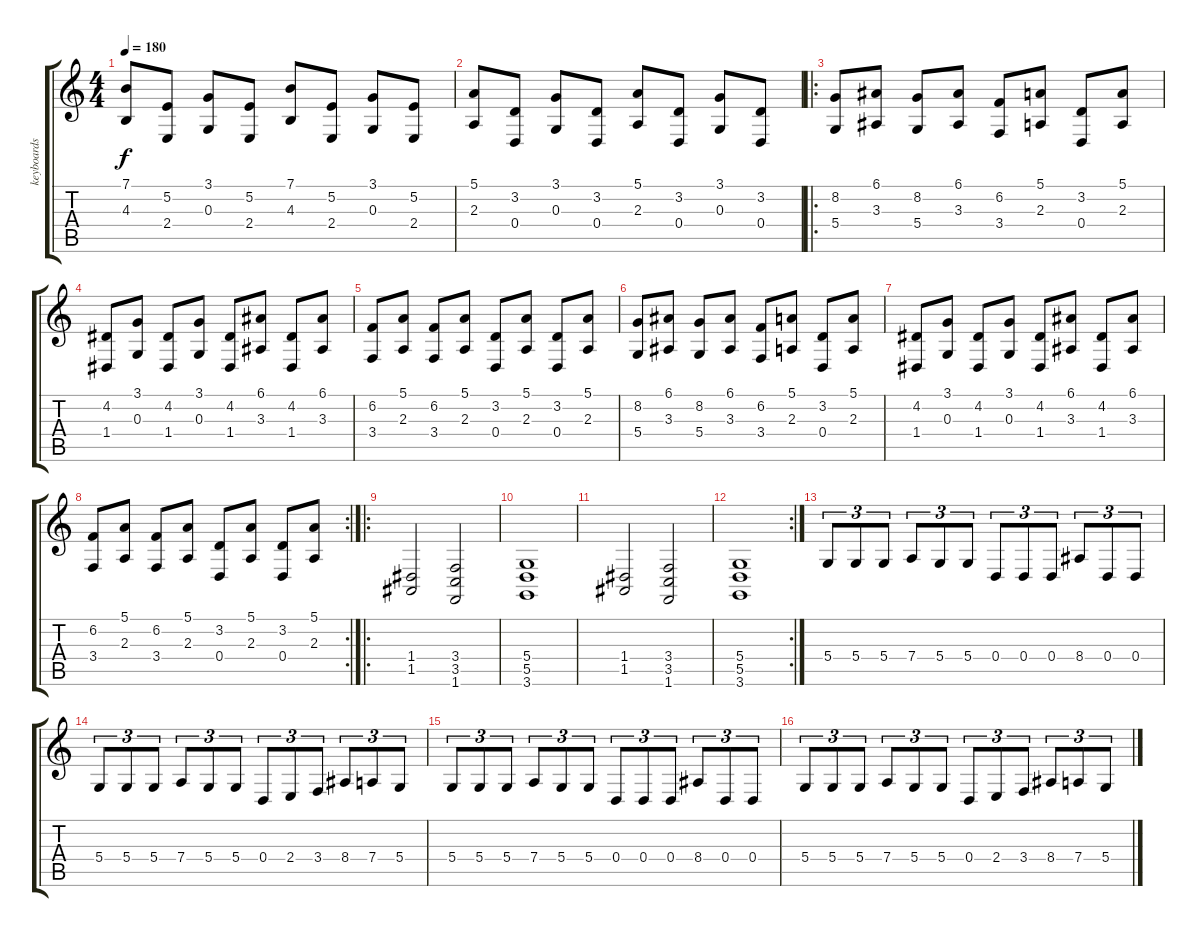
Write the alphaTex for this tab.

\track ("keyboards" "keyboards") {instrument stringensemble1}
\staff {score tabs}
\tuning (E4 B3 G3 D3 A2 E2) {hide}
\ts (4 4)
\tempo 180
\clef g2
\ks c
(7.1 4.3).8{dy f} (5.2 2.4).8 (3.1 0.3).8 (5.2 2.4).8 (7.1 4.3).8 (5.2 2.4).8 (3.1 0.3).8 (5.2 2.4).8 |
(5.1 2.3).8 (3.2 0.4).8 (3.1 0.3).8 (3.2 0.4).8 (5.1 2.3).8 (3.2 0.4).8 (3.1 0.3).8 (3.2 0.4).8 |
\ro
(8.2 5.4).8 (6.1 3.3).8 (8.2 5.4).8 (6.1 3.3).8 (6.2 3.4).8 (5.1 2.3).8 (3.2 0.4).8 (5.1 2.3).8 |
(4.2 1.4).8 (3.1 0.3).8 (4.2 1.4).8 (3.1 0.3).8 (4.2 1.4).8 (6.1 3.3).8 (4.2 1.4).8 (6.1 3.3).8 |
(6.2 3.4).8 (5.1 2.3).8 (6.2 3.4).8 (5.1 2.3).8 (3.2 0.4).8 (5.1 2.3).8 (3.2 0.4).8 (5.1 2.3).8 |
(8.2 5.4).8 (6.1 3.3).8 (8.2 5.4).8 (6.1 3.3).8 (6.2 3.4).8 (5.1 2.3).8 (3.2 0.4).8 (5.1 2.3).8 |
(4.2 1.4).8 (3.1 0.3).8 (4.2 1.4).8 (3.1 0.3).8 (4.2 1.4).8 (6.1 3.3).8 (4.2 1.4).8 (6.1 3.3).8 |
\rc 2
(6.2 3.4).8 (5.1 2.3).8 (6.2 3.4).8 (5.1 2.3).8 (3.2 0.4).8 (5.1 2.3).8 (3.2 0.4).8 (5.1 2.3).8 |
\ro
(1.4 1.5).2 (3.4 3.5 1.6).2 |
(5.4 5.5 3.6).1 |
(1.4 1.5).2 (3.4 3.5 1.6).2 |
\rc 2
(5.4 5.5 3.6).1 |
5.4.8{tu (3 2)} 5.4.8{tu (3 2)} 5.4.8{tu (3 2)} 7.4.8{tu (3 2)} 5.4.8{tu (3 2)} 5.4.8{tu (3 2)} 0.4.8{tu (3 2)} 0.4.8{tu (3 2)} 0.4.8{tu (3 2)} 8.4.8{tu (3 2)} 0.4.8{tu (3 2)} 0.4.8{tu (3 2)} |
5.4.8{tu (3 2)} 5.4.8{tu (3 2)} 5.4.8{tu (3 2)} 7.4.8{tu (3 2)} 5.4.8{tu (3 2)} 5.4.8{tu (3 2)} 0.4.8{tu (3 2)} 2.4.8{tu (3 2)} 3.4.8{tu (3 2)} 8.4.8{tu (3 2)} 7.4.8{tu (3 2)} 5.4.8{tu (3 2)} |
5.4.8{tu (3 2)} 5.4.8{tu (3 2)} 5.4.8{tu (3 2)} 7.4.8{tu (3 2)} 5.4.8{tu (3 2)} 5.4.8{tu (3 2)} 0.4.8{tu (3 2)} 0.4.8{tu (3 2)} 0.4.8{tu (3 2)} 8.4.8{tu (3 2)} 0.4.8{tu (3 2)} 0.4.8{tu (3 2)} |
5.4.8{tu (3 2)} 5.4.8{tu (3 2)} 5.4.8{tu (3 2)} 7.4.8{tu (3 2)} 5.4.8{tu (3 2)} 5.4.8{tu (3 2)} 0.4.8{tu (3 2)} 2.4.8{tu (3 2)} 3.4.8{tu (3 2)} 8.4.8{tu (3 2)} 7.4.8{tu (3 2)} 5.4.8{tu (3 2)}
